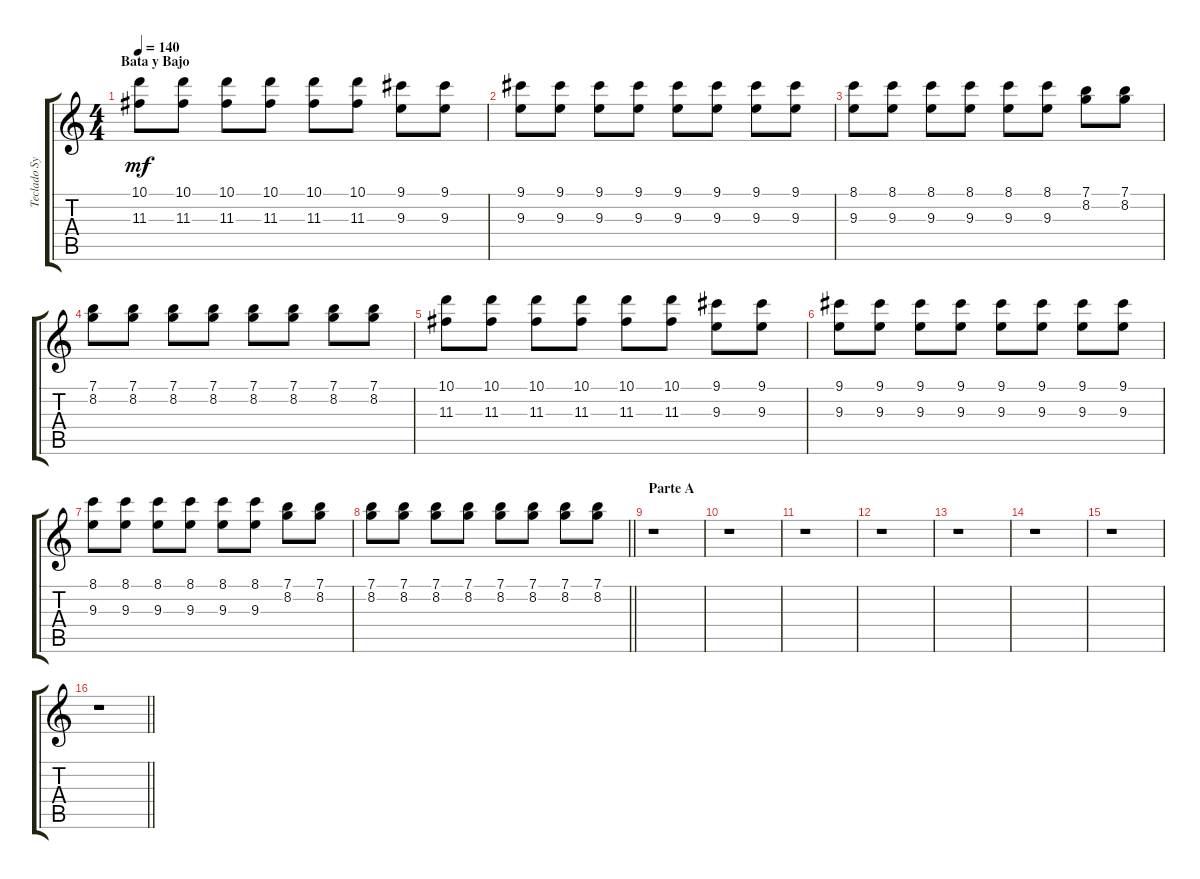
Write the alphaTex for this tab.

\track ("Teclado Synth" "Teclado Sy") {instrument synthbass1}
\staff {score tabs}
\tuning (E4 B3 G3 D3 A2 E2) {hide}
\ts (4 4)
\section ("" "Bata y Bajo")
\tempo 140
\clef g2
\ks c
(10.1 11.3).8{dy mf} (10.1 11.3).8 (10.1 11.3).8 (10.1 11.3).8 (10.1 11.3).8 (10.1 11.3).8 (9.1 9.3).8 (9.1 9.3).8 |
(9.1 9.3).8 (9.1 9.3).8 (9.1 9.3).8 (9.1 9.3).8 (9.1 9.3).8 (9.1 9.3).8 (9.1 9.3).8 (9.1 9.3).8 |
(8.1 9.3).8 (8.1 9.3).8 (8.1 9.3).8 (8.1 9.3).8 (8.1 9.3).8 (8.1 9.3).8 (7.1 8.2).8 (7.1 8.2).8 |
(7.1 8.2).8 (7.1 8.2).8 (7.1 8.2).8 (7.1 8.2).8 (7.1 8.2).8 (7.1 8.2).8 (7.1 8.2).8 (7.1 8.2).8 |
(10.1 11.3).8 (10.1 11.3).8 (10.1 11.3).8 (10.1 11.3).8 (10.1 11.3).8 (10.1 11.3).8 (9.1 9.3).8 (9.1 9.3).8 |
(9.1 9.3).8 (9.1 9.3).8 (9.1 9.3).8 (9.1 9.3).8 (9.1 9.3).8 (9.1 9.3).8 (9.1 9.3).8 (9.1 9.3).8 |
(8.1 9.3).8 (8.1 9.3).8 (8.1 9.3).8 (8.1 9.3).8 (8.1 9.3).8 (8.1 9.3).8 (7.1 8.2).8 (7.1 8.2).8 |
\barLineRight lightlight
(7.1 8.2).8 (7.1 8.2).8 (7.1 8.2).8 (7.1 8.2).8 (7.1 8.2).8 (7.1 8.2).8 (7.1 8.2).8 (7.1 8.2).8 |
\section ("" "Parte A")
r.1 |
r.1 |
r.1 |
r.1 |
r.1 |
r.1 |
r.1 |
\barLineRight lightlight
r.1
